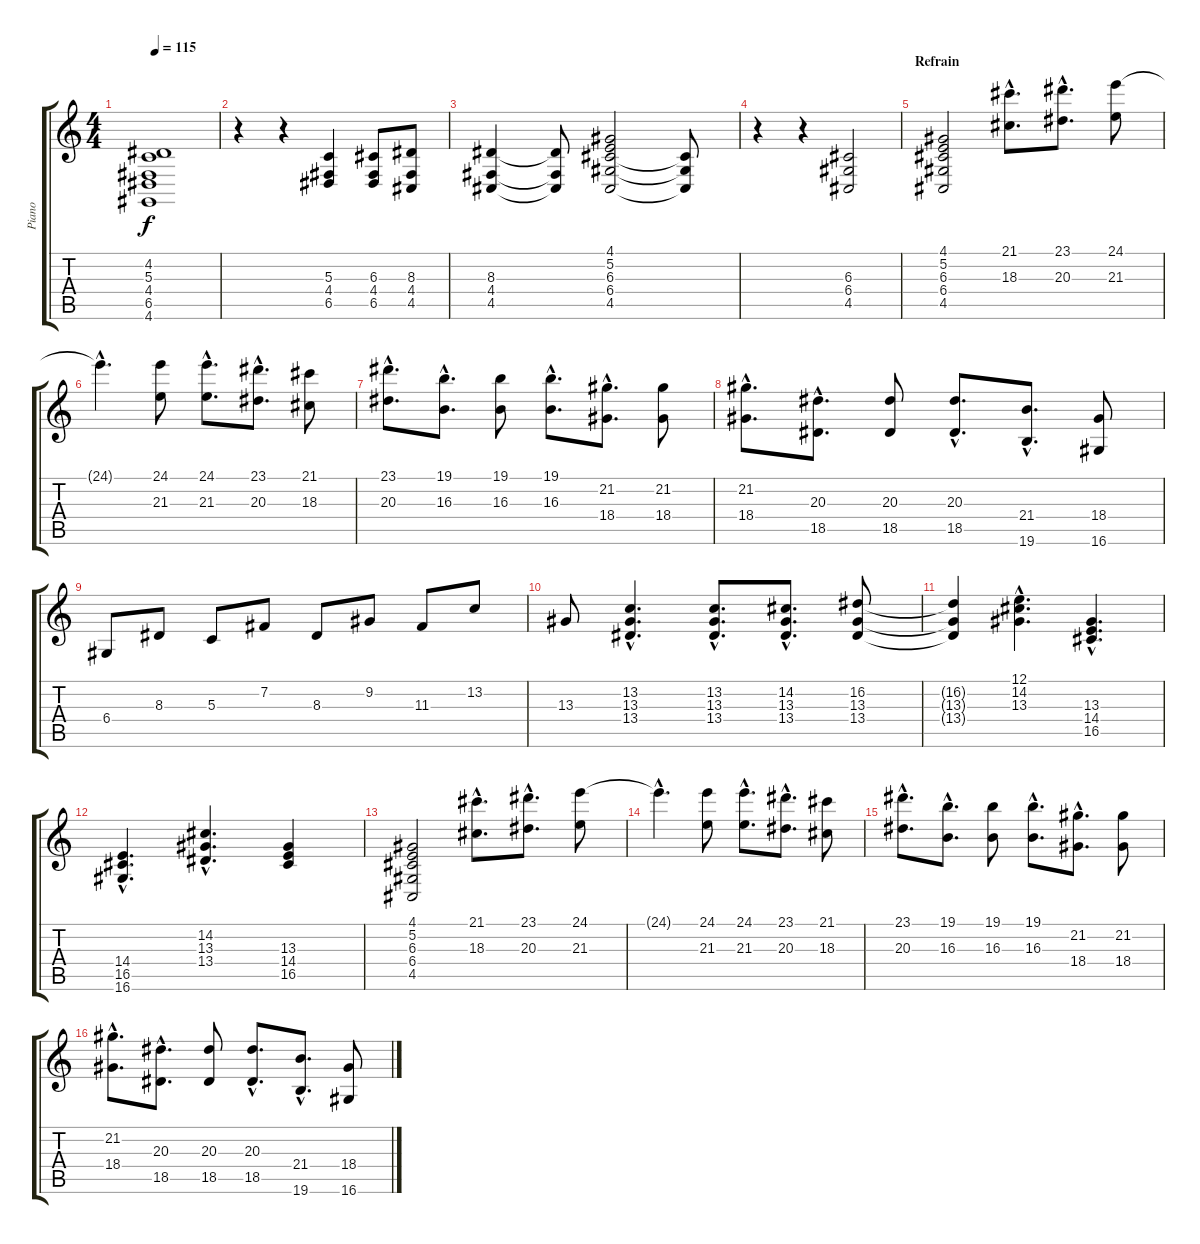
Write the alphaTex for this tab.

\track ("Piano" "Piano") {instrument acousticgrandpiano}
\staff {score tabs}
\tuning (E4 B3 G3 D3 A2 E2) {hide}
\ts (4 4)
\tempo 115
\clef g2
\ks c
(4.2 5.3 4.4 6.5 4.6).1{dy f} |
r.4 r.4 (5.3 4.4 6.5).4 (6.3 4.4 6.5).8 (8.3 4.4 4.5).8 |
(8.3 4.4 4.5).4 (8.3{t} 4.4{t} 4.5{t}).8 (4.1 5.2 6.3 6.4 4.5).2 (6.3{t} 6.4{t} 4.5{t}).8 |
r.4 r.4 (6.3 6.4 4.5).2 |
\section ("" "Refrain")
(4.1 5.2 6.3 6.4 4.5).2 (21.1{hac} 18.3{hac}).8{d} (23.1{hac} 20.3{hac}).8{d} (24.1 21.3).8 |
24.1{hac t}.4{d} (24.1 21.3).8 (24.1{hac} 21.3{hac}).8{d} (23.1{hac} 20.3{hac}).8{d} (21.1 18.3).8 |
(23.1{hac} 20.3{hac}).8{d} (19.1{hac} 16.3{hac}).8{d} (19.1 16.3).8 (19.1{hac} 16.3{hac}).8{d} (21.2{hac} 18.4{hac}).8{d} (21.2 18.4).8 |
(21.2{hac} 18.4{hac}).8{d} (20.3{hac} 18.5{hac}).8{d} (20.3 18.5).8 (20.3{hac} 18.5{hac}).8{d} (21.4{hac} 19.6{hac}).8{d} (18.4 16.6).8 |
6.4.8 8.3.8 5.3.8 7.2.8 8.3.8 9.2.8 11.3.8 13.2.8 |
13.3.8 (13.2{hac} 13.3{hac} 13.4{hac}).4{d} (13.2{hac} 13.3{hac} 13.4{hac}).8{d} (14.2{hac} 13.3{hac} 13.4{hac}).8{d} (16.2 13.3 13.4).8 |
(16.2{t} 13.3{t} 13.4{t}).4 (12.1{hac} 14.2{hac} 13.3{hac}).4{d} (13.3{hac} 14.4{hac} 16.5{hac}).4{d} |
(14.4{hac} 16.5{hac} 16.6{hac}).4{d} (14.2{hac} 13.3{hac} 13.4{hac}).4{d} (13.3 14.4 16.5).4 |
(4.1 5.2 6.3 6.4 4.5).2 (21.1{hac} 18.3{hac}).8{d} (23.1{hac} 20.3{hac}).8{d} (24.1 21.3).8 |
24.1{hac t}.4{d} (24.1 21.3).8 (24.1{hac} 21.3{hac}).8{d} (23.1{hac} 20.3{hac}).8{d} (21.1 18.3).8 |
(23.1{hac} 20.3{hac}).8{d} (19.1{hac} 16.3{hac}).8{d} (19.1 16.3).8 (19.1{hac} 16.3{hac}).8{d} (21.2{hac} 18.4{hac}).8{d} (21.2 18.4).8 |
(21.2{hac} 18.4{hac}).8{d} (20.3{hac} 18.5{hac}).8{d} (20.3 18.5).8 (20.3{hac} 18.5{hac}).8{d} (21.4{hac} 19.6{hac}).8{d} (18.4 16.6).8
